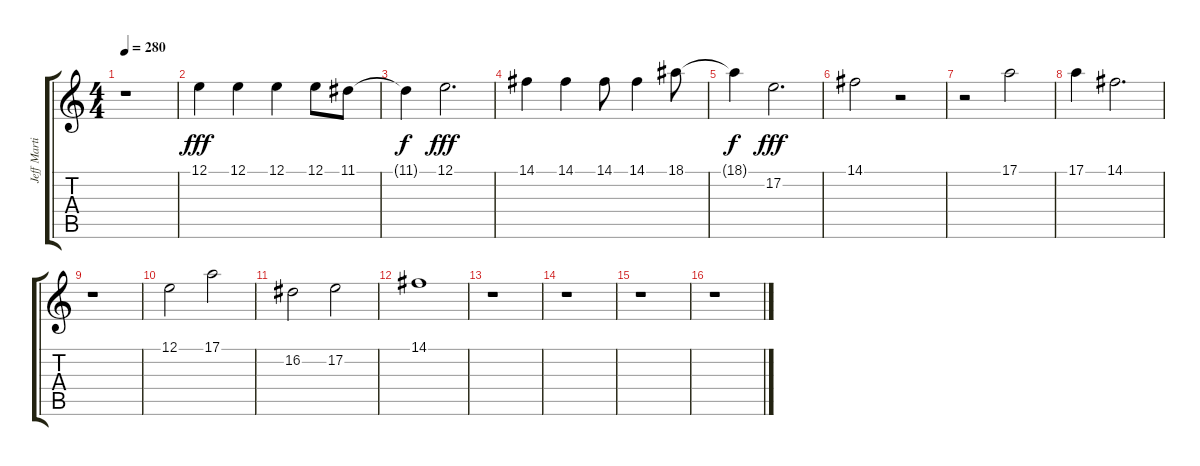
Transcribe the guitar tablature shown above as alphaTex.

\track ("Jeff Martin (Vocals)" "Jeff Marti") {instrument synthvoice}
\staff {score tabs}
\tuning (E4 B3 G3 D3 A2 E2) {hide}
\ts (4 4)
\tempo 280
\clef g2
\ks c
r.1{dy fff} |
12.1.4 12.1.4 12.1.4 12.1.8 11.1.8 |
11.1{t}.4{dy f} 12.1.2{d dy fff} |
14.1.4 14.1.4 14.1.8 14.1.4 18.1.8 |
18.1{t}.4{dy f} 17.2.2{d dy fff} |
14.1.2 r.2 |
r.2 17.1.2 |
17.1.4 14.1.2{d} |
r.1 |
12.1.2 17.1.2 |
16.2.2 17.2.2 |
14.1.1 |
r.1 |
r.1 |
r.1 |
r.1
